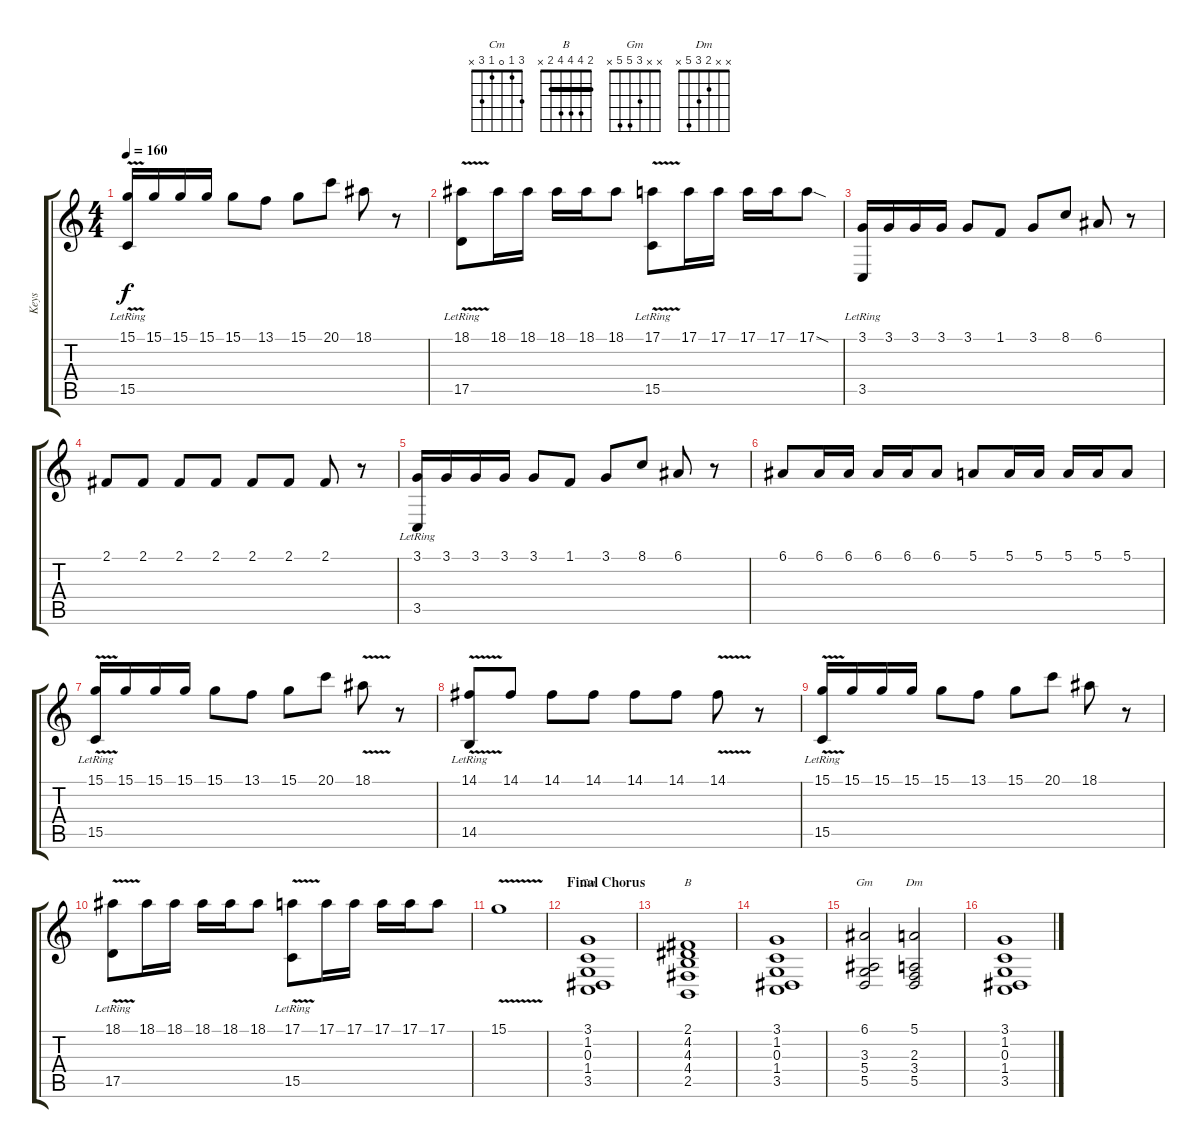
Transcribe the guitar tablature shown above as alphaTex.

\track ("Keys" "Keys") {instrument lead1square}
\staff {score tabs}
\tuning (E4 B3 G3 D3 A2 E2) {hide}
\chord ("Cm" 3 1 0 1 3 x)
\chord ("B" 2 4 4 4 2 x) {barre 2}
\chord ("Gm" x x 3 5 5 x)
\chord ("Dm" x x 2 3 5 x)
\ts (4 4)
\tempo 160
\clef g2
\ks c
(15.1 15.5{v lr}).16{dy f} 15.1.16 15.1.16 15.1.16 15.1.8 13.1.8 15.1.8 20.1.8 18.1.8 r.8 |
(18.1 17.5{v lr}).8 18.1.16 18.1.16 18.1.16 18.1.16 18.1.8 (17.1 15.5{v lr}).8 17.1.16 17.1.16 17.1.16 17.1.16 17.1{sod}.8 |
(3.1 3.5{lr}).16 3.1.16 3.1.16 3.1.16 3.1.8 1.1.8 3.1.8 8.1.8 6.1.8 r.8 |
2.1.8 2.1.8 2.1.8 2.1.8 2.1.8 2.1.8 2.1.8 r.8 |
(3.1 3.5{lr}).16 3.1.16 3.1.16 3.1.16 3.1.8 1.1.8 3.1.8 8.1.8 6.1.8 r.8 |
6.1.8 6.1.16 6.1.16 6.1.16 6.1.16 6.1.8 5.1.8 5.1.16 5.1.16 5.1.16 5.1.16 5.1.8 |
(15.1 15.5{v lr}).16 15.1.16 15.1.16 15.1.16 15.1.8 13.1.8 15.1.8 20.1.8 18.1{v}.8 r.8 |
(14.1 14.5{v lr}).8 14.1.8 14.1.8 14.1.8 14.1.8 14.1.8 14.1{v}.8 r.8 |
(15.1 15.5{v lr}).16 15.1.16 15.1.16 15.1.16 15.1.8 13.1.8 15.1.8 20.1.8 18.1.8 r.8 |
(18.1 17.5{v lr}).8 18.1.16 18.1.16 18.1.16 18.1.16 18.1.8 (17.1 15.5{v lr}).8 17.1.16 17.1.16 17.1.16 17.1.16 17.1.8 |
15.1{v}.1 |
\section ("" "Final Chorus")
(3.1 1.2 0.3 1.4 3.5).1{ch "Cm" volume 10 instrument choiraahs} |
(2.1 4.2 4.3 4.4 2.5).1{ch "B"} |
(3.1 1.2 0.3 1.4 3.5).1 |
(6.1 3.3 5.4 5.5).2{ch "Gm"} (5.1 2.3 3.4 5.5).2{ch "Dm"} |
(3.1 1.2 0.3 1.4 3.5).1
